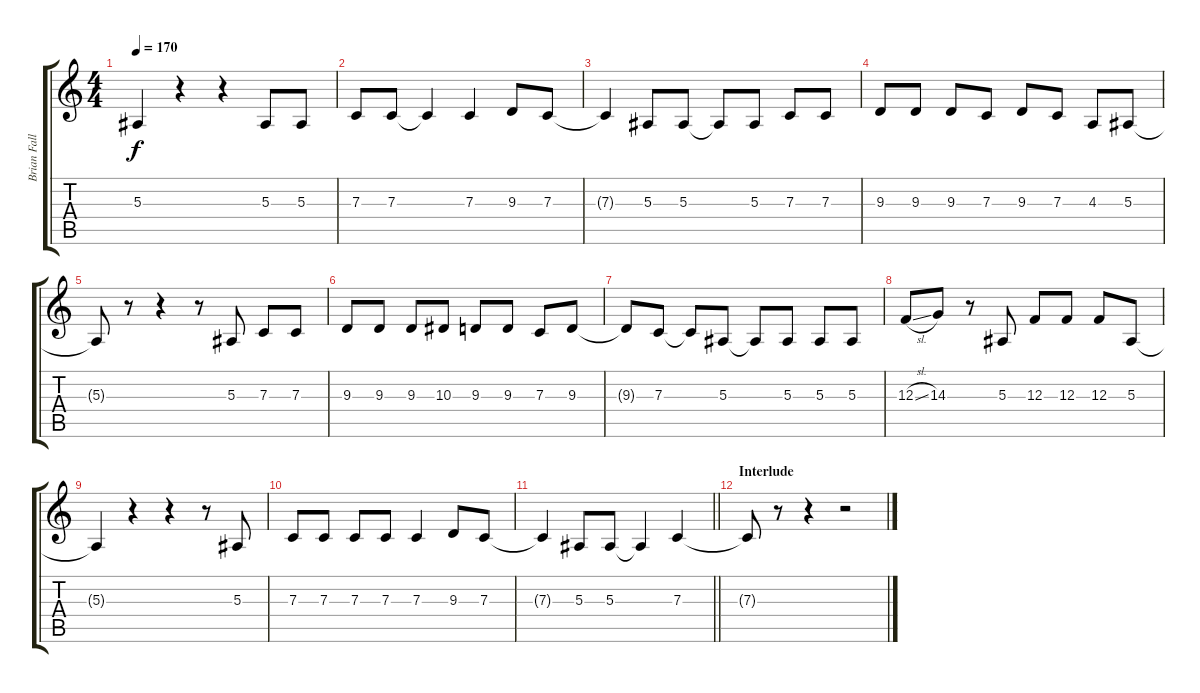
\track ("Brian Fallon - Vox" "Brian Fall") {instrument tenorsax}
\staff {score tabs}
\tuning (D4 A3 F3 C3 G2 D2) {hide}
\ts (4 4)
\tempo 170
\clef g2
\ks c
5.3.4{dy f} r.4 r.4 5.3.8 5.3.8 |
7.3.8 7.3.8 7.3{t}.4 7.3.4 9.3.8 7.3.8 |
7.3{t}.4 5.3.8 5.3.8 5.3{t}.8 5.3.8 7.3.8 7.3.8 |
9.3.8 9.3.8 9.3.8 7.3.8 9.3.8 7.3.8 4.3.8 5.3.8 |
5.3{t}.8 r.8 r.4 r.8 5.3.8 7.3.8 7.3.8 |
9.3.8 9.3.8 9.3.8 10.3.8 9.3.8 9.3.8 7.3.8 9.3.8 |
9.3{t}.8 7.3.8 7.3{t}.8 5.3.8 5.3{t}.8 5.3.8 5.3.8 5.3.8 |
12.3{sl}.8 14.3.8 r.8 5.3.8 12.3.8 12.3.8 12.3.8 5.3.8 |
5.3{t}.4 r.4 r.4 r.8 5.3.8 |
7.3.8 7.3.8 7.3.8 7.3.8 7.3.4 9.3.8 7.3.8 |
\barLineRight lightlight
7.3{t}.4 5.3.8 5.3.8 5.3{t}.4 7.3.4 |
\section ("" "Interlude")
7.3{t}.8 r.8 r.4 r.2
